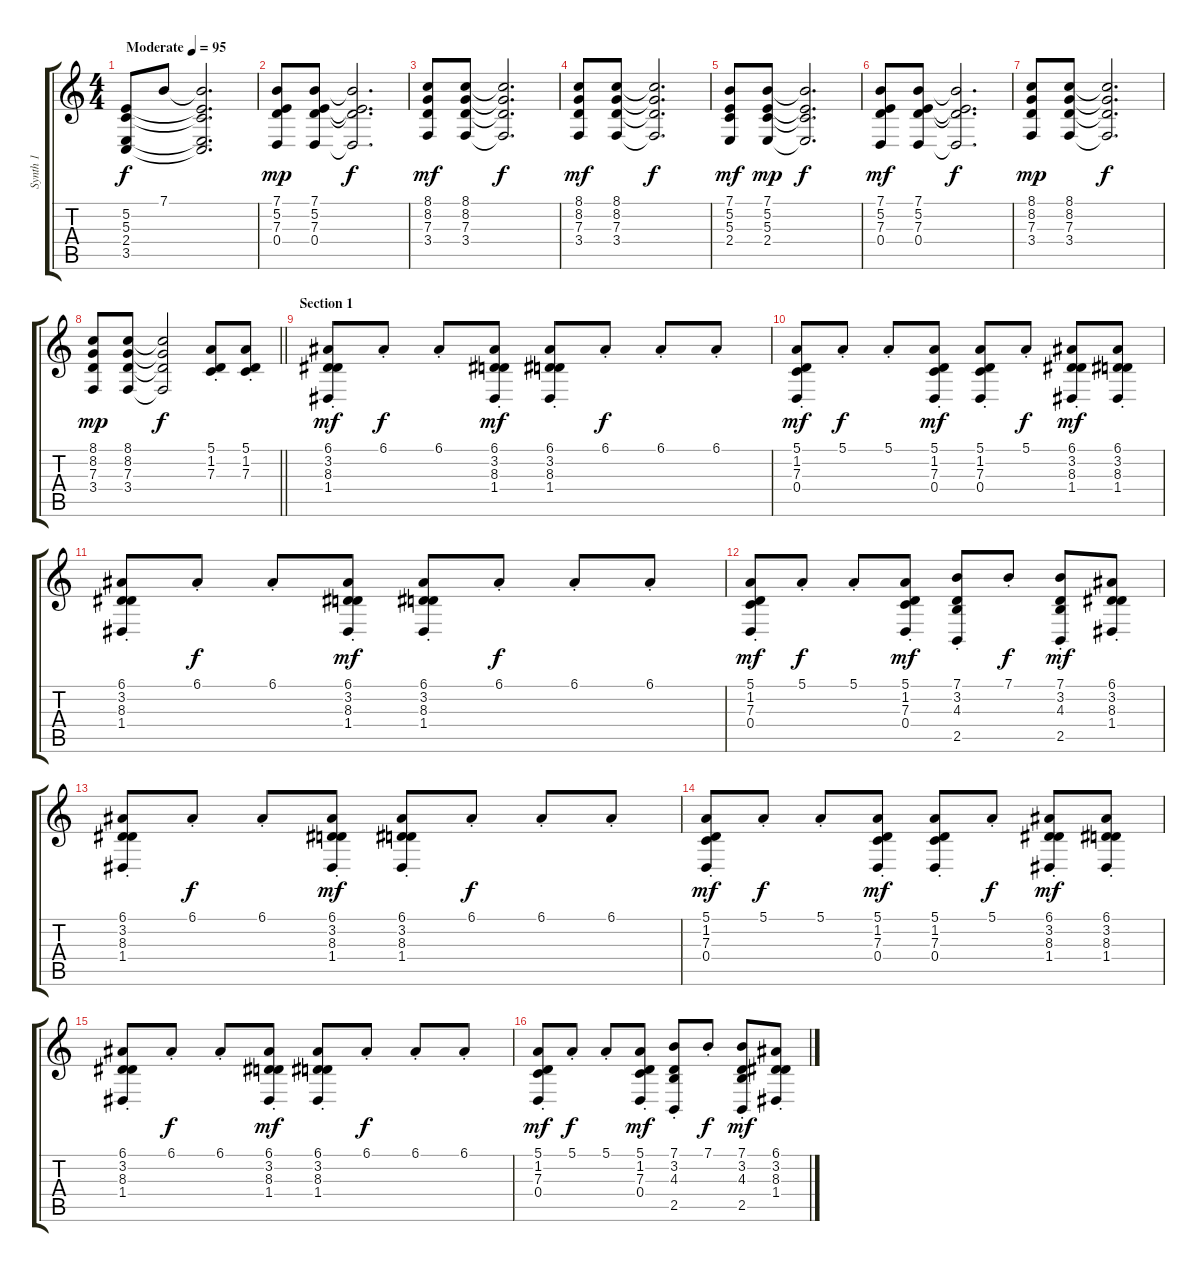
\track ("Synth 1" "Synth 1") {instrument fx5brightness}
\staff {score tabs}
\tuning (E4 B3 G3 D3 A2 E2) {hide}
\ts (4 4)
\tempo (95 "Moderate")
\clef g2
\ks c
(5.2 5.3 2.4 3.5).8{dy f instrument fx5brightness} 7.1.8 (7.1{t} 5.2{t} 5.3{t} 2.4{t} 3.5{t}).2{d} |
(7.1 5.2 7.3 0.4).8{dy mp} (7.1 5.2 7.3 0.4).8 (7.1{t} 5.2{t} 7.3{t} 0.4{t}).2{d dy f} |
(8.1 8.2 7.3 3.4).8{dy mf} (8.1 8.2 7.3 3.4).8 (8.1{t} 8.2{t} 7.3{t} 3.4{t}).2{d dy f} |
(8.1 8.2 7.3 3.4).8{dy mf} (8.1 8.2 7.3 3.4).8 (8.1{t} 8.2{t} 7.3{t} 3.4{t}).2{d dy f} |
(7.1 5.2 5.3 2.4).8{dy mf} (7.1 5.2 5.3 2.4).8{dy mp} (7.1{t} 5.2{t} 5.3{t} 2.4{t}).2{d dy f} |
(7.1 5.2 7.3 0.4).8{dy mf} (7.1 5.2 7.3 0.4).8 (7.1{t} 5.2{t} 7.3{t} 0.4{t}).2{d dy f} |
(8.1 8.2 7.3 3.4).8{dy mp} (8.1 8.2 7.3 3.4).8 (8.1{t} 8.2{t} 7.3{t} 3.4{t}).2{d dy f} |
\barLineRight lightlight
(8.1 8.2 7.3 3.4).8{dy mp} (8.1 8.2 7.3 3.4).8 (8.1{t} 8.2{t} 7.3{t} 3.4{t}).2{dy f} (5.1{st} 1.2{st} 7.3{st}).8 (5.1{st} 1.2{st} 7.3{st}).8 |
\section ("" "Section 1")
(6.1{st} 3.2{st} 8.3{st} 1.4).8{dy mf} 6.1{st}.8{dy f} 6.1{st}.8 (6.1{st} 3.2{st} 8.3{st} 1.4).8{dy mf} (6.1{st} 3.2{st} 8.3{st} 1.4).8 6.1{st}.8{dy f} 6.1{st}.8 6.1{st}.8 |
(5.1{st} 1.2{st} 7.3{st} 0.4).8{dy mf} 5.1{st}.8{dy f} 5.1{st}.8 (5.1{st} 1.2{st} 7.3{st} 0.4).8{dy mf} (5.1{st} 1.2{st} 7.3{st} 0.4).8 5.1{st}.8{dy f} (6.1{st} 3.2{st} 8.3{st} 1.4).8{dy mf} (6.1{st} 3.2{st} 8.3{st} 1.4).8 |
(6.1{st} 3.2{st} 8.3{st} 1.4).8 6.1{st}.8{dy f} 6.1{st}.8 (6.1{st} 3.2{st} 8.3{st} 1.4).8{dy mf} (6.1{st} 3.2{st} 8.3{st} 1.4).8 6.1{st}.8{dy f} 6.1{st}.8 6.1{st}.8 |
(5.1{st} 1.2{st} 7.3{st} 0.4).8{dy mf} 5.1{st}.8{dy f} 5.1{st}.8 (5.1{st} 1.2{st} 7.3{st} 0.4).8{dy mf} (7.1{st} 3.2{st} 4.3{st} 2.5).8 7.1{st}.8{dy f} (7.1{st} 3.2{st} 4.3{st} 2.5).8{dy mf} (6.1{st} 3.2{st} 8.3{st} 1.4).8 |
(6.1{st} 3.2{st} 8.3{st} 1.4).8 6.1{st}.8{dy f} 6.1{st}.8 (6.1{st} 3.2{st} 8.3{st} 1.4).8{dy mf} (6.1{st} 3.2{st} 8.3{st} 1.4).8 6.1{st}.8{dy f} 6.1{st}.8 6.1{st}.8 |
(5.1{st} 1.2{st} 7.3{st} 0.4).8{dy mf} 5.1{st}.8{dy f} 5.1{st}.8 (5.1{st} 1.2{st} 7.3{st} 0.4).8{dy mf} (5.1{st} 1.2{st} 7.3{st} 0.4).8 5.1{st}.8{dy f} (6.1{st} 3.2{st} 8.3{st} 1.4).8{dy mf} (6.1{st} 3.2{st} 8.3{st} 1.4).8 |
(6.1{st} 3.2{st} 8.3{st} 1.4).8 6.1{st}.8{dy f} 6.1{st}.8 (6.1{st} 3.2{st} 8.3{st} 1.4).8{dy mf} (6.1{st} 3.2{st} 8.3{st} 1.4).8 6.1{st}.8{dy f} 6.1{st}.8 6.1{st}.8 |
(5.1{st} 1.2{st} 7.3{st} 0.4).8{dy mf} 5.1{st}.8{dy f} 5.1{st}.8 (5.1{st} 1.2{st} 7.3{st} 0.4).8{dy mf} (7.1{st} 3.2{st} 4.3{st} 2.5).8 7.1{st}.8{dy f} (7.1{st} 3.2{st} 4.3{st} 2.5).8{dy mf} (6.1{st} 3.2{st} 8.3{st} 1.4).8
